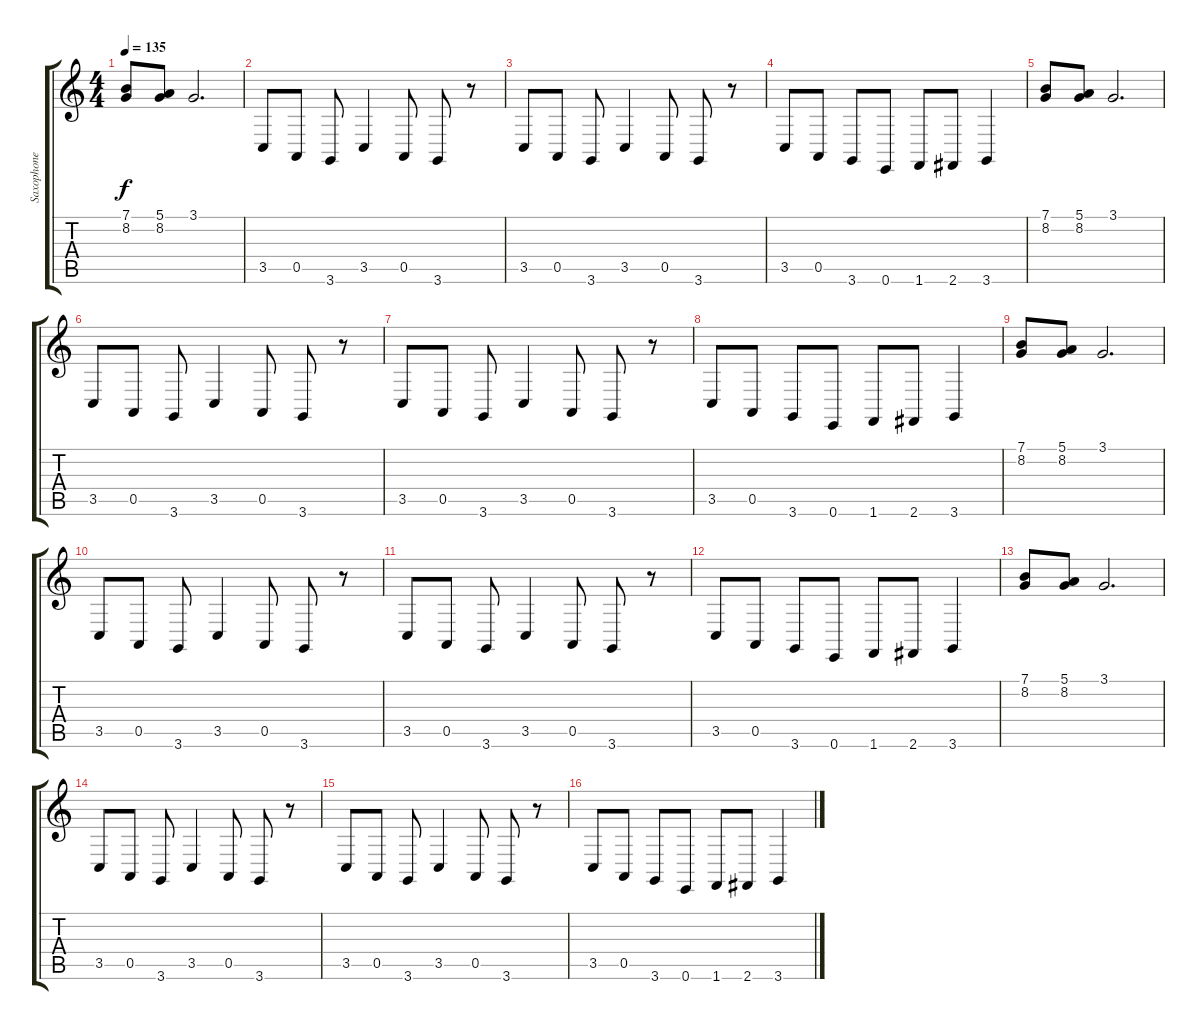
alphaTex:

\track ("Saxophone" "Saxophone") {instrument tenorsax}
\staff {score tabs}
\tuning (E4 B3 G3 D3 A2 E2) {hide}
\ts (4 4)
\tempo 135
\clef g2
\ks c
(7.1 8.2).8{dy f} (5.1 8.2).8 3.1.2{d} |
3.5.8 0.5.8 3.6.8 3.5.4 0.5.8 3.6.8 r.8 |
3.5.8 0.5.8 3.6.8 3.5.4 0.5.8 3.6.8 r.8 |
3.5.8 0.5.8 3.6.8 0.6.8 1.6.8 2.6.8 3.6.4 |
(7.1 8.2).8 (5.1 8.2).8 3.1.2{d} |
3.5.8 0.5.8 3.6.8 3.5.4 0.5.8 3.6.8 r.8 |
3.5.8 0.5.8 3.6.8 3.5.4 0.5.8 3.6.8 r.8 |
3.5.8 0.5.8 3.6.8 0.6.8 1.6.8 2.6.8 3.6.4 |
(7.1 8.2).8 (5.1 8.2).8 3.1.2{d} |
3.5.8 0.5.8 3.6.8 3.5.4 0.5.8 3.6.8 r.8 |
3.5.8 0.5.8 3.6.8 3.5.4 0.5.8 3.6.8 r.8 |
3.5.8 0.5.8 3.6.8 0.6.8 1.6.8 2.6.8 3.6.4 |
(7.1 8.2).8 (5.1 8.2).8 3.1.2{d} |
3.5.8 0.5.8 3.6.8 3.5.4 0.5.8 3.6.8 r.8 |
3.5.8 0.5.8 3.6.8 3.5.4 0.5.8 3.6.8 r.8 |
3.5.8 0.5.8 3.6.8 0.6.8 1.6.8 2.6.8 3.6.4
